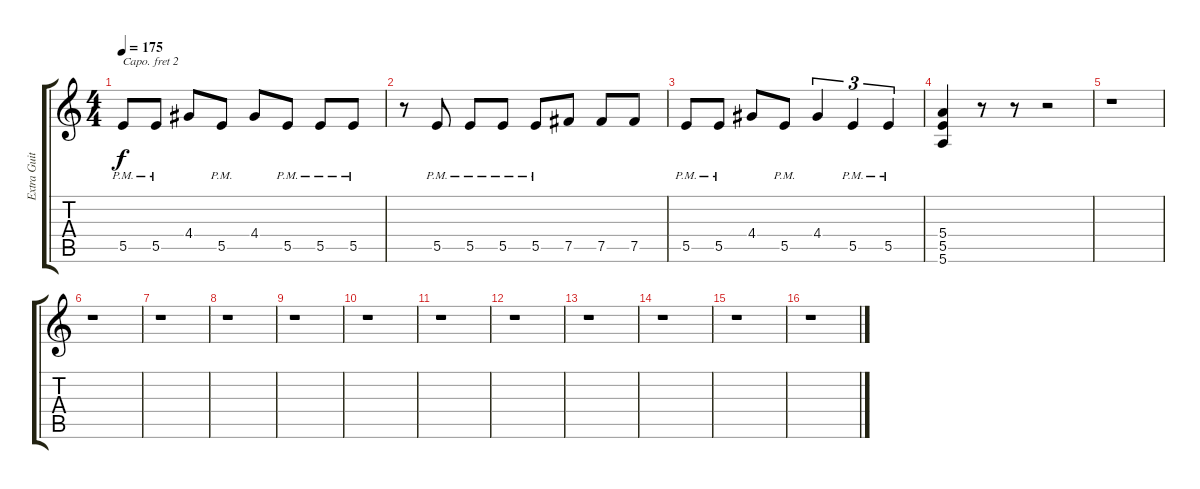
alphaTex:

\track ("Extra Guitar" "Extra Guit") {instrument distortionguitar}
\staff {score tabs}
\capo 2
\tuning (E4 B3 G3 D3 A2 D2) {hide}
\ts (4 4)
\tempo 175
\clef g2
\ks c
5.5{pm}.8{dy f} 5.5{pm}.8 4.4.8 5.5{pm}.8 4.4.8 5.5{pm}.8 5.5{pm}.8 5.5{pm}.8 |
r.8 5.5{pm}.8 5.5{pm}.8 5.5{pm}.8 5.5{pm}.8 7.5.8 7.5.8 7.5.8 |
5.5{pm}.8 5.5{pm}.8 4.4.8 5.5{pm}.8 4.4.4{tu (3 2)} 5.5{pm}.4{tu (3 2)} 5.5{pm}.4{tu (3 2)} |
(5.4 5.5 5.6).4 r.8 r.8 r.2 |
r.1 |
r.1 |
r.1 |
r.1 |
r.1 |
r.1 |
r.1 |
r.1 |
r.1 |
r.1 |
r.1 |
r.1
